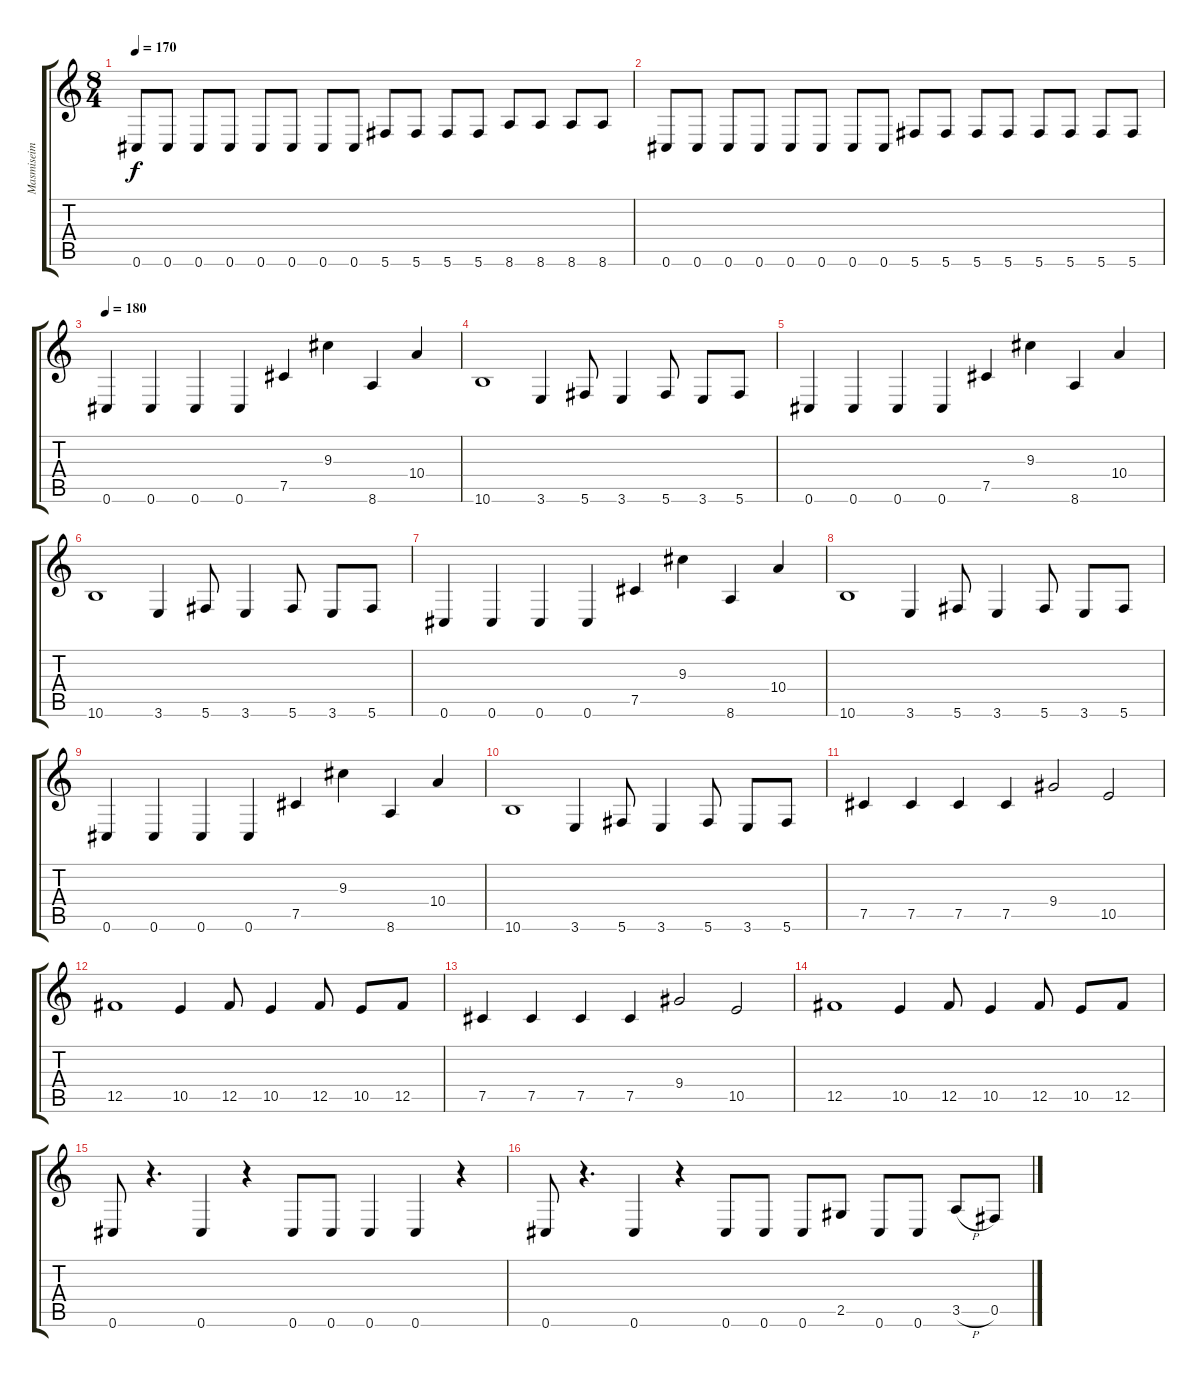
\track ("Masmiseim " "Masmiseim ") {instrument electricbasspick}
\staff {score tabs}
\tuning (Db4 Ab3 E3 B2 Gb2 Db2) {hide}
\ts (8 4)
\tempo 170
\clef g2
\ks c
0.6.8{dy f} 0.6.8 0.6.8 0.6.8 0.6.8 0.6.8 0.6.8 0.6.8 5.6.8 5.6.8 5.6.8 5.6.8 8.6.8 8.6.8 8.6.8 8.6.8 |
0.6.8 0.6.8 0.6.8 0.6.8 0.6.8 0.6.8 0.6.8 0.6.8 5.6.8 5.6.8 5.6.8 5.6.8 5.6.8 5.6.8 5.6.8 5.6.8 |
\tempo 180
0.6.4 0.6.4 0.6.4 0.6.4 7.5.4 9.3.4 8.6.4 10.4.4 |
10.6.1 3.6.4 5.6.8 3.6.4 5.6.8 3.6.8 5.6.8 |
0.6.4 0.6.4 0.6.4 0.6.4 7.5.4 9.3.4 8.6.4 10.4.4 |
10.6.1 3.6.4 5.6.8 3.6.4 5.6.8 3.6.8 5.6.8 |
0.6.4 0.6.4 0.6.4 0.6.4 7.5.4 9.3.4 8.6.4 10.4.4 |
10.6.1 3.6.4 5.6.8 3.6.4 5.6.8 3.6.8 5.6.8 |
0.6.4 0.6.4 0.6.4 0.6.4 7.5.4 9.3.4 8.6.4 10.4.4 |
10.6.1 3.6.4 5.6.8 3.6.4 5.6.8 3.6.8 5.6.8 |
7.5.4 7.5.4 7.5.4 7.5.4 9.4.2 10.5.2 |
12.5.1 10.5.4 12.5.8 10.5.4 12.5.8 10.5.8 12.5.8 |
7.5.4 7.5.4 7.5.4 7.5.4 9.4.2 10.5.2 |
12.5.1 10.5.4 12.5.8 10.5.4 12.5.8 10.5.8 12.5.8 |
0.6.8 r.4{d} 0.6.4 r.4 0.6.8 0.6.8 0.6.4 0.6.4 r.4 |
0.6.8 r.4{d} 0.6.4 r.4 0.6.8 0.6.8 0.6.8 2.5.8 0.6.8 0.6.8 3.5{h}.8 0.5.8
